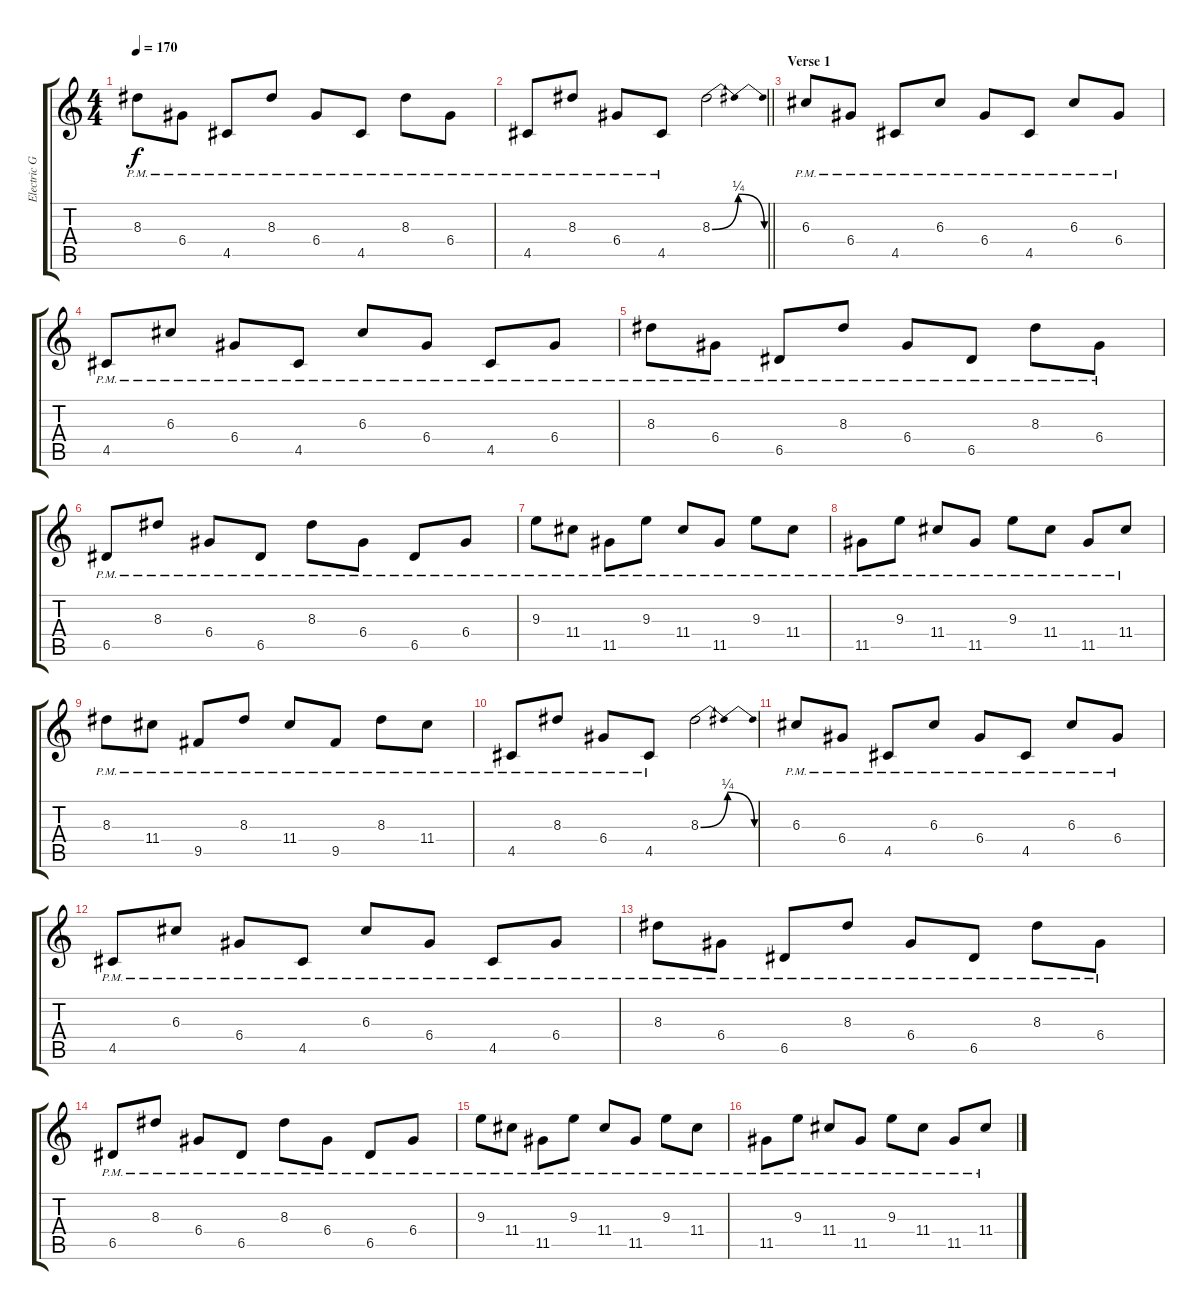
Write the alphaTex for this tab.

\track ("Electric Guitar" "Electric G") {instrument distortionguitar}
\staff {score tabs}
\tuning (E4 B3 G3 D3 A2 E2) {hide}
\ts (4 4)
\tempo 170
\clef g2
\ks c
8.3{pm}.8{dy f} 6.4{pm}.8 4.5{pm}.8 8.3{pm}.8 6.4{pm}.8 4.5{pm}.8 8.3{pm}.8 6.4{pm}.8 |
\barLineRight lightlight
4.5{pm}.8 8.3{pm}.8 6.4{pm}.8 4.5{pm}.8 8.3{be (bendrelease 0 0 30 1 30 1 60 0)}.2 |
\section ("" "Verse 1 ")
6.3{pm}.8 6.4{pm}.8 4.5{pm}.8 6.3{pm}.8 6.4{pm}.8 4.5{pm}.8 6.3{pm}.8 6.4{pm}.8 |
4.5{pm}.8 6.3{pm}.8 6.4{pm}.8 4.5{pm}.8 6.3{pm}.8 6.4{pm}.8 4.5{pm}.8 6.4{pm}.8 |
8.3{pm}.8 6.4{pm}.8 6.5{pm}.8 8.3{pm}.8 6.4{pm}.8 6.5{pm}.8 8.3{pm}.8 6.4{pm}.8 |
6.5{pm}.8 8.3{pm}.8 6.4{pm}.8 6.5{pm}.8 8.3{pm}.8 6.4{pm}.8 6.5{pm}.8 6.4{pm}.8 |
9.3{pm}.8 11.4{pm}.8 11.5{pm}.8 9.3{pm}.8 11.4{pm}.8 11.5{pm}.8 9.3{pm}.8 11.4{pm}.8 |
11.5{pm}.8 9.3{pm}.8 11.4{pm}.8 11.5{pm}.8 9.3{pm}.8 11.4{pm}.8 11.5{pm}.8 11.4{pm}.8 |
8.3{pm}.8 11.4{pm}.8 9.5{pm}.8 8.3{pm}.8 11.4{pm}.8 9.5{pm}.8 8.3{pm}.8 11.4{pm}.8 |
4.5{pm}.8 8.3{pm}.8 6.4{pm}.8 4.5{pm}.8 8.3{be (bendrelease 0 0 30 1 30 1 60 0)}.2 |
6.3{pm}.8 6.4{pm}.8 4.5{pm}.8 6.3{pm}.8 6.4{pm}.8 4.5{pm}.8 6.3{pm}.8 6.4{pm}.8 |
4.5{pm}.8 6.3{pm}.8 6.4{pm}.8 4.5{pm}.8 6.3{pm}.8 6.4{pm}.8 4.5{pm}.8 6.4{pm}.8 |
8.3{pm}.8 6.4{pm}.8 6.5{pm}.8 8.3{pm}.8 6.4{pm}.8 6.5{pm}.8 8.3{pm}.8 6.4{pm}.8 |
6.5{pm}.8 8.3{pm}.8 6.4{pm}.8 6.5{pm}.8 8.3{pm}.8 6.4{pm}.8 6.5{pm}.8 6.4{pm}.8 |
9.3{pm}.8 11.4{pm}.8 11.5{pm}.8 9.3{pm}.8 11.4{pm}.8 11.5{pm}.8 9.3{pm}.8 11.4{pm}.8 |
11.5{pm}.8 9.3{pm}.8 11.4{pm}.8 11.5{pm}.8 9.3{pm}.8 11.4{pm}.8 11.5{pm}.8 11.4{pm}.8
